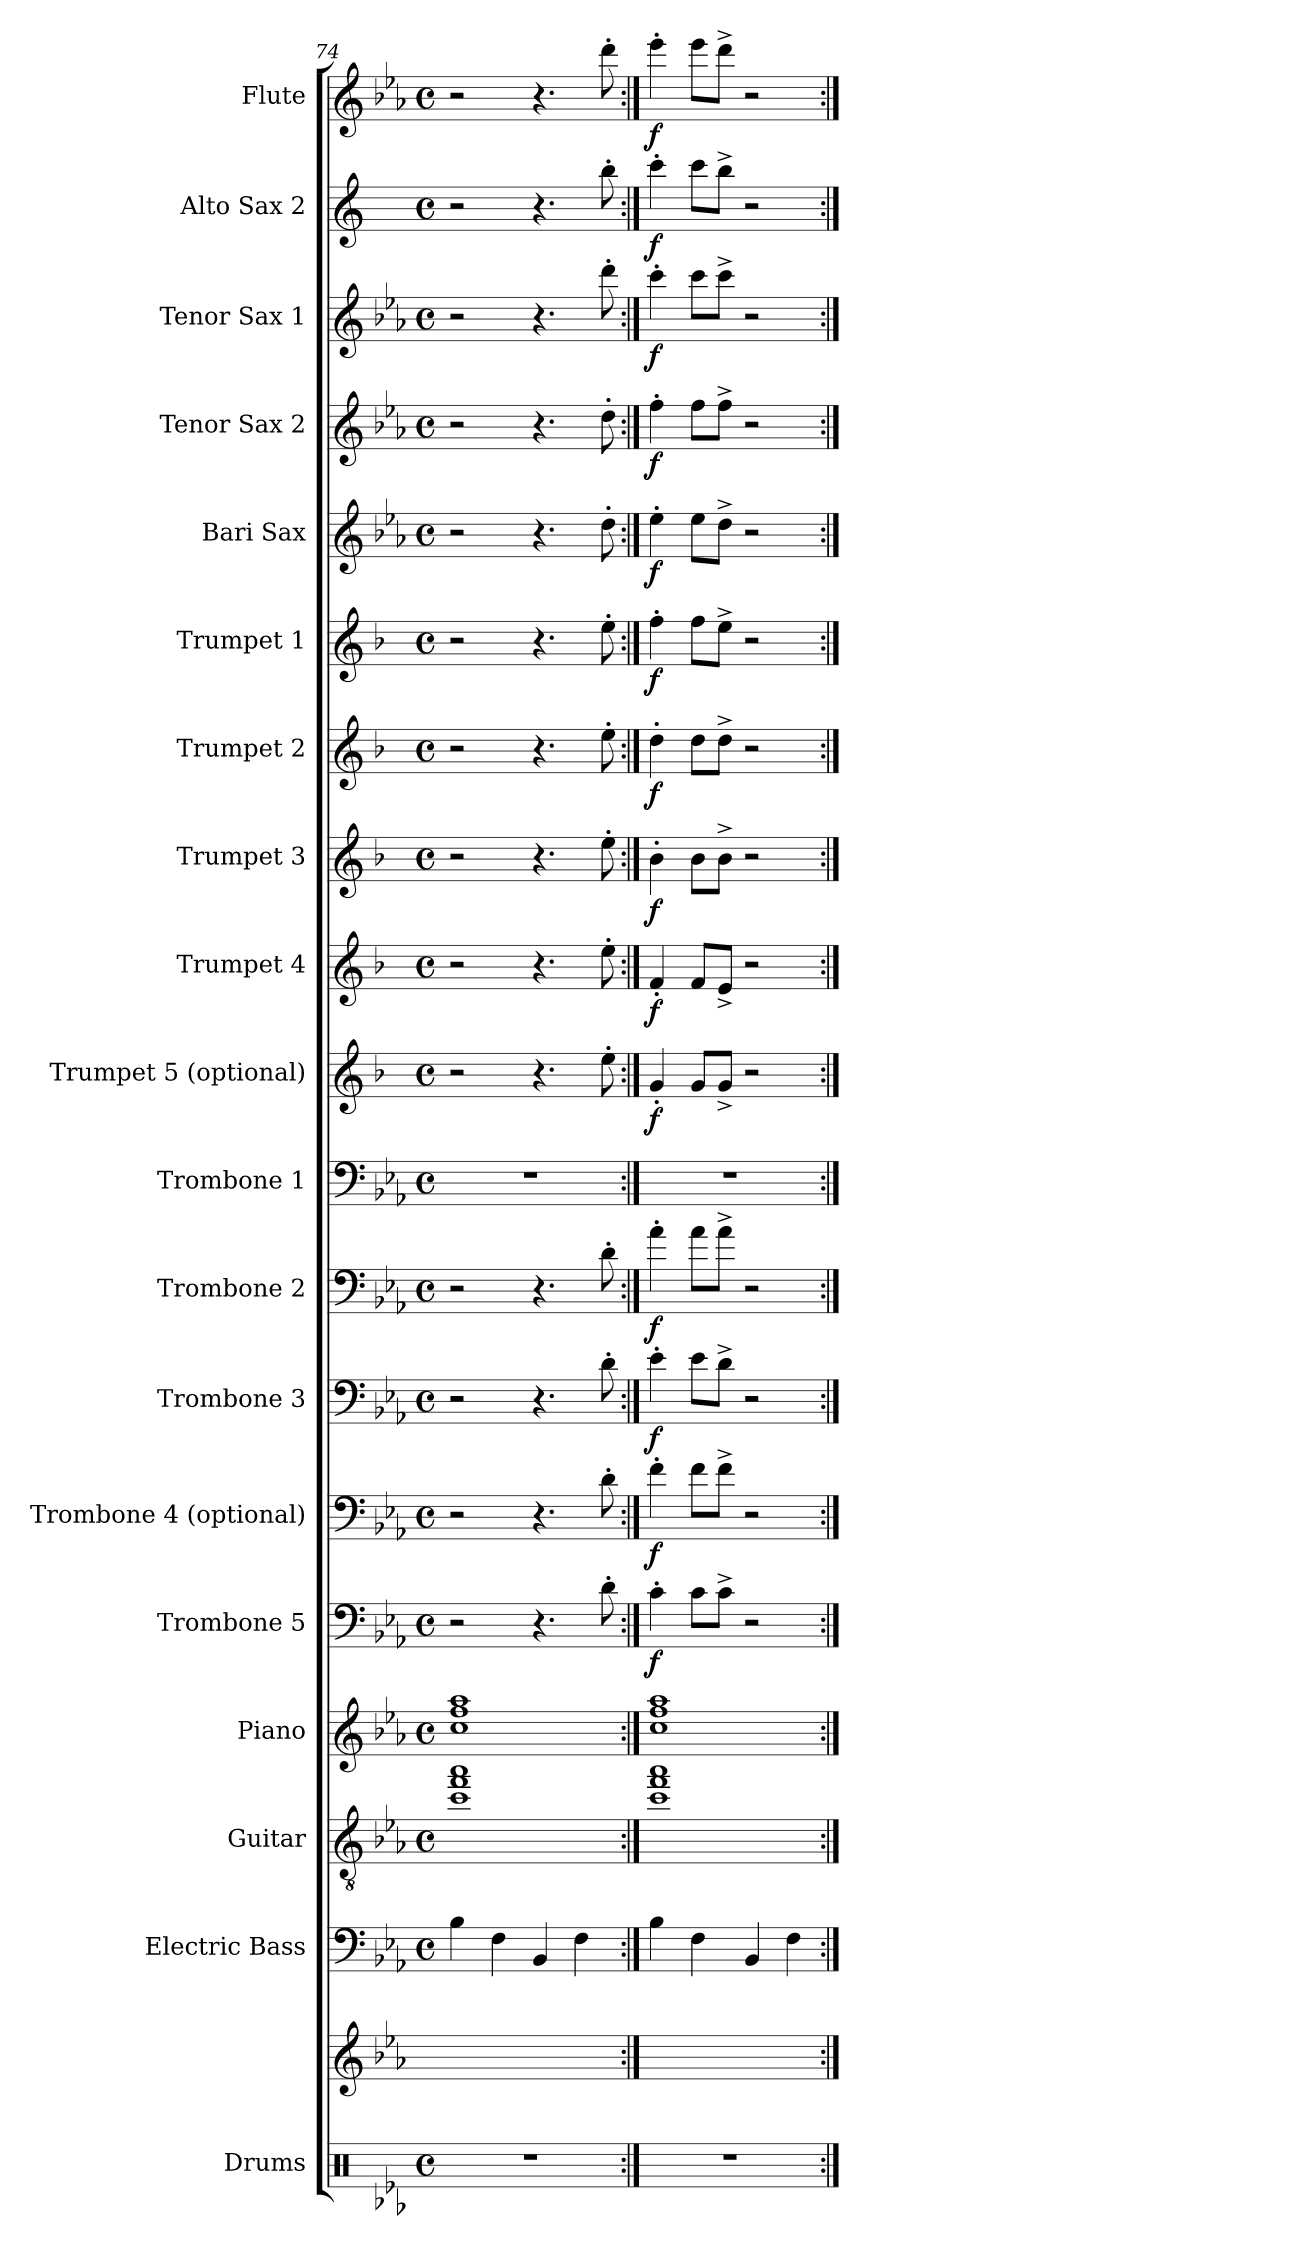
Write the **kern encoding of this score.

**kern	**kern	**kern	**kern	**kern	**kern	**dynam	**kern	**dynam	**kern	**dynam	**kern	**dynam	**kern	**kern	**dynam	**kern	**dynam	**kern	**dynam	**kern	**dynam	**kern	**dynam	**kern	**dynam	**kern	**dynam	**kern	**dynam	**kern	**dynam	**kern	**dynam
*part20	*part19	*part18	*part17	*part16	*part15	*part15	*part14	*part14	*part13	*part13	*part12	*part12	*part11	*part10	*part10	*part9	*part9	*part8	*part8	*part7	*part7	*part6	*part6	*part5	*part5	*part4	*part4	*part3	*part3	*part2	*part2	*part1	*part1
*staff20	*staff19	*staff18	*staff17	*staff16	*staff15	*staff15	*staff14	*staff14	*staff13	*staff13	*staff12	*staff12	*staff11	*staff10	*staff10	*staff9	*staff9	*staff8	*staff8	*staff7	*staff7	*staff6	*staff6	*staff5	*staff5	*staff4	*staff4	*staff3	*staff3	*staff2	*staff2	*staff1	*staff1
*I"Drums	*	*I"Electric Bass	*I"Guitar	*I"Piano	*I"Trombone 5	*	*I"Trombone 4 (optional)	*	*I"Trombone 3	*	*I"Trombone 2	*	*I"Trombone 1	*I"Trumpet 5 (optional)	*	*I"Trumpet 4	*	*I"Trumpet 3	*	*I"Trumpet 2	*	*I"Trumpet 1	*	*I"Bari Sax	*	*I"Tenor Sax 2	*	*I"Tenor Sax 1	*	*I"Alto Sax 2	*	*I"Flute	*
*	*	*	*	*I'Pno	*I'Trb	*	*I'Trb	*	*I'Trb	*	*I'Trb	*	*I'Trb	*I'Tpt	*	*I'Tpt	*	*I'Tpt	*	*I'Tpt	*	*I'Tpt	*	*	*	*I'T Sax	*	*I'T Sax	*	*I'A Sax	*	*I'Fl	*
*clefX	*clefG2	*clefF4	*clefGv2	*clefG2	*clefF4	*	*clefF4	*	*clefF4	*	*clefF4	*	*clefF4	*clefG2	*	*clefG2	*	*clefG2	*	*clefG2	*	*clefG2	*	*clefG2	*	*clefG2	*	*clefG2	*	*clefG2	*	*clefG2	*
*	*	*ITrd7c12	*	*	*	*	*	*	*	*	*	*	*	*ITrd1c2	*	*ITrd1c2	*	*ITrd1c2	*	*ITrd1c2	*	*ITrd1c2	*	*ITrd12c21	*	*ITrd8c14	*	*ITrd8c14	*	*ITrd5c9	*	*	*
*k[b-e-a-]	*k[b-e-a-]	*k[b-e-a-]	*k[b-e-a-]	*k[b-e-a-]	*k[b-e-a-]	*	*k[b-e-a-]	*	*k[b-e-a-]	*	*k[b-e-a-]	*	*k[b-e-a-]	*k[b-e-a-]	*	*k[b-e-a-]	*	*k[b-e-a-]	*	*k[b-e-a-]	*	*k[b-e-a-]	*	*k[b-e-a-]	*	*k[b-e-a-]	*	*k[b-e-a-]	*	*k[b-e-a-]	*	*k[b-e-a-]	*
*E-:	*E-:	*E-:	*E-:	*E-:	*E-:	*	*E-:	*	*E-:	*	*E-:	*	*E-:	*E-:	*	*E-:	*	*E-:	*	*E-:	*	*E-:	*	*E-:	*	*E-:	*	*E-:	*	*E-:	*	*E-:	*
*M4/4	*	*M4/4	*M4/4	*M4/4	*M4/4	*	*M4/4	*	*M4/4	*	*M4/4	*	*M4/4	*M4/4	*	*M4/4	*	*M4/4	*	*M4/4	*	*M4/4	*	*M4/4	*	*M4/4	*	*M4/4	*	*M4/4	*	*M4/4	*
*met(c)	*	*met(c)	*met(c)	*met(c)	*met(c)	*	*met(c)	*	*met(c)	*	*met(c)	*	*met(c)	*met(c)	*	*met(c)	*	*met(c)	*	*met(c)	*	*met(c)	*	*met(c)	*	*met(c)	*	*met(c)	*	*met(c)	*	*met(c)	*
=74	=74	=74	=74	=74	=74	=74	=74	=74	=74	=74	=74	=74	=74	=74	=74	=74	=74	=74	=74	=74	=74	=74	=74	=74	=74	=74	=74	=74	=74	=74	=74	=74	=74
1r	1ryy	4BB-\	1cc 1ff 1aa-	1cc 1ff 1aa-	2r	.	2r	.	2r	.	2r	.	1r	2r	.	2r	.	2r	.	2r	.	2r	.	2r	.	2r	.	2r	.	2r	.	2r	.
.	.	4FF\	.	.	.	.	.	.	.	.	.	.	.	.	.	.	.	.	.	.	.	.	.	.	.	.	.	.	.	.	.	.	.
.	.	4BBB-/	.	.	4.r	.	4.r	.	4.r	.	4.r	.	.	4.r	.	4.r	.	4.r	.	4.r	.	4.r	.	4.r	.	4.r	.	4.r	.	4.r	.	4.r	.
.	.	4FF\	.	.	.	.	.	.	.	.	.	.	.	.	.	.	.	.	.	.	.	.	.	.	.	.	.	.	.	.	.	.	.
.	.	.	.	.	8d'>\	.	8d'>\	.	8d'>\	.	8d'>\	.	.	8dd'>\	.	8dd'>\	.	8dd'>\	.	8dd'>\	.	8dd'>\	.	8d'>\	.	8d'>\	.	8dd'>\	.	8dd'>\	.	8ddd'>\	.
=75:|!	=75:|!	=75:|!	=75:|!	=75:|!	=75:|!	=75:|!	=75:|!	=75:|!	=75:|!	=75:|!	=75:|!	=75:|!	=75:|!	=75:|!	=75:|!	=75:|!	=75:|!	=75:|!	=75:|!	=75:|!	=75:|!	=75:|!	=75:|!	=75:|!	=75:|!	=75:|!	=75:|!	=75:|!	=75:|!	=75:|!	=75:|!	=75:|!	=75:|!
!	!	!	!	!	!	!LO:DY:b	!	!LO:DY:b	!	!LO:DY:b	!	!LO:DY:b	!	!	!LO:DY:b	!	!LO:DY:b	!	!LO:DY:b	!	!LO:DY:b	!	!LO:DY:b	!	!LO:DY:b	!	!LO:DY:b	!	!LO:DY:b	!	!LO:DY:b	!	!LO:DY:b
1r	1ryy	4BB-\	1cc 1ff 1aa-	1cc 1ff 1aa-	4c'>\	f	4f'>\	f	4e-'>\	f	4a-'>\	f	1r	4f'</	f	4e-'</	f	4a-'>\	f	4cc'>\	f	4ee-'>\	f	4e-'>\	f	4f'>\	f	4cc'>\	f	4ee-'>\	f	4eee-'>\	f
.	.	4FF\	.	.	8c\L	.	8f\L	.	8e-\L	.	8a-\L	.	.	8f/L	.	8e-/L	.	8a-\L	.	8cc\L	.	8ee-\L	.	8e-\L	.	8f\L	.	8cc\L	.	8ee-\L	.	8eee-\L	.
.	.	.	.	.	8c^>\J	.	8f^>\J	.	8d^>\J	.	8a-^>\J	.	.	8f^</J	.	8d^</J	.	8a-^>\J	.	8cc^>\J	.	8dd^>\J	.	8d^>\J	.	8f^>\J	.	8cc^>\J	.	8dd^>\J	.	8ddd^>\J	.
.	.	4BBB-/	.	.	2r	.	2r	.	2r	.	2r	.	.	2r	.	2r	.	2r	.	2r	.	2r	.	2r	.	2r	.	2r	.	2r	.	2r	.
.	.	4FF\	.	.	.	.	.	.	.	.	.	.	.	.	.	.	.	.	.	.	.	.	.	.	.	.	.	.	.	.	.	.	.
=:|!	=:|!	=:|!	=:|!	=:|!	=:|!	=:|!	=:|!	=:|!	=:|!	=:|!	=:|!	=:|!	=:|!	=:|!	=:|!	=:|!	=:|!	=:|!	=:|!	=:|!	=:|!	=:|!	=:|!	=:|!	=:|!	=:|!	=:|!	=:|!	=:|!	=:|!	=:|!	=:|!	=:|!
*-	*-	*-	*-	*-	*-	*-	*-	*-	*-	*-	*-	*-	*-	*-	*-	*-	*-	*-	*-	*-	*-	*-	*-	*-	*-	*-	*-	*-	*-	*-	*-	*-	*-
